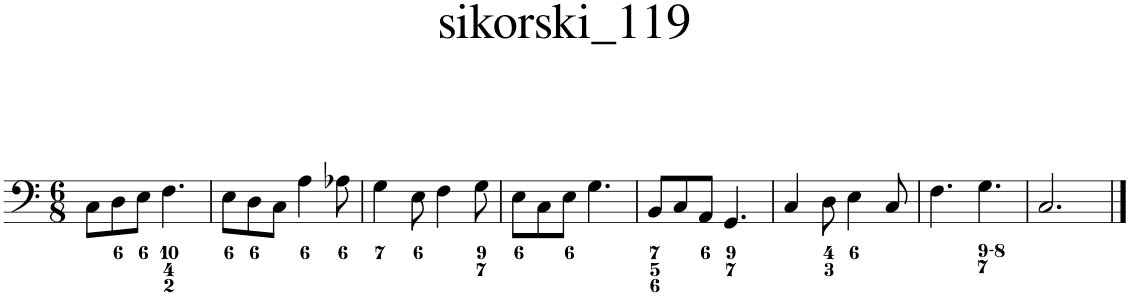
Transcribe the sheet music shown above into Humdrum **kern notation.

**kern
*part1
*staff1
*I"Piano
*I'Pno.
*clefF4
*k[]
*M6/8
=1
8C\L
8D\
8E\J
4.F\
=2
8E\L
8D\
8C\J
4A\
8A-X\
=3
4G\
8E\
4F\
8G\
=4
8E\L
8C\
8E\J
4.G\
=5
8BB/L
8C/
8AA/J
4.GG/
=6
4C/
8D\
4E\
8C/
=7
4.F\
4.G\
=8
2.C/
==
*-
